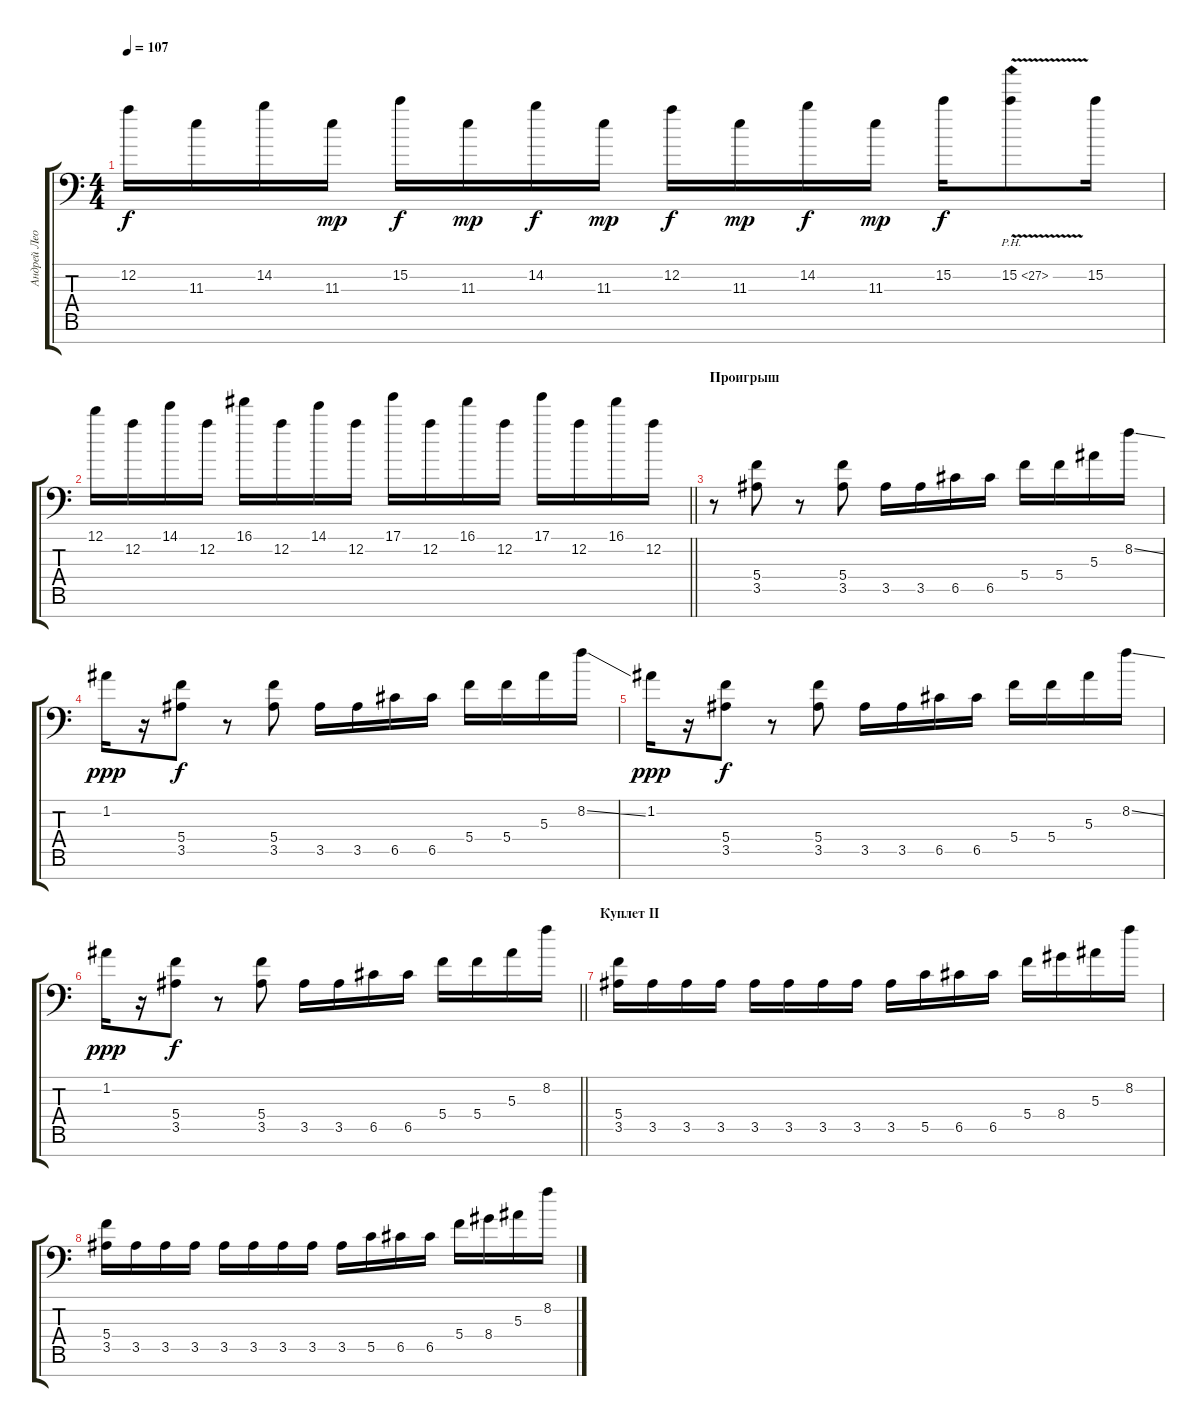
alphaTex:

\track ("Андрей Леонтьев" "Андрей Лео") {instrument distortionguitar}
\staff {score tabs}
\tuning (D4 A3 F3 C3 G2 D2 A1) {hide}
\ts (4 4)
\tempo 107
\clef f4
\ks c
12.2.16{dy f} 11.3.16 14.2.16 11.3.16{dy mp} 15.2.16{dy f} 11.3.16{dy mp} 14.2.16{dy f} 11.3.16{dy mp} 12.2.16{dy f} 11.3.16{dy mp} 14.2.16{dy f} 11.3.16{dy mp} 15.2.16{dy f} 15.2{ph 12 v}.8 15.2.16 |
\barLineRight lightlight
12.1.16 12.2.16 14.1.16 12.2.16 16.1.16 12.2.16 14.1.16 12.2.16 17.1.16 12.2.16 16.1.16 12.2.16 17.1.16 12.2.16 16.1.16 12.2.16 |
\section ("" "Проигрыш")
r.8 (5.4 3.5).8 r.8 (5.4 3.5).8 3.5.16 3.5.16 6.5.16 6.5.16 5.4.16 5.4.16 5.3.16 8.2{ss}.16 |
1.2.16{dy ppp} r.16 (5.4 3.5).8{dy f} r.8 (5.4 3.5).8 3.5.16 3.5.16 6.5.16 6.5.16 5.4.16 5.4.16 5.3.16 8.2{ss}.16 |
1.2.16{dy ppp} r.16 (5.4 3.5).8{dy f} r.8 (5.4 3.5).8 3.5.16 3.5.16 6.5.16 6.5.16 5.4.16 5.4.16 5.3.16 8.2{ss}.16 |
\barLineRight lightlight
1.2.16{dy ppp} r.16 (5.4 3.5).8{dy f} r.8 (5.4 3.5).8 3.5.16 3.5.16 6.5.16 6.5.16 5.4.16 5.4.16 5.3.16 8.2.16 |
\section ("" "Куплет II")
(5.4 3.5).16 3.5.16 3.5.16 3.5.16 3.5.16 3.5.16 3.5.16 3.5.16 3.5.16 5.5.16 6.5.16 6.5.16 5.4.16 8.4.16 5.3.16 8.2.16 |
(5.4 3.5).16 3.5.16 3.5.16 3.5.16 3.5.16 3.5.16 3.5.16 3.5.16 3.5.16 5.5.16 6.5.16 6.5.16 5.4.16 8.4.16 5.3.16 8.2.16
